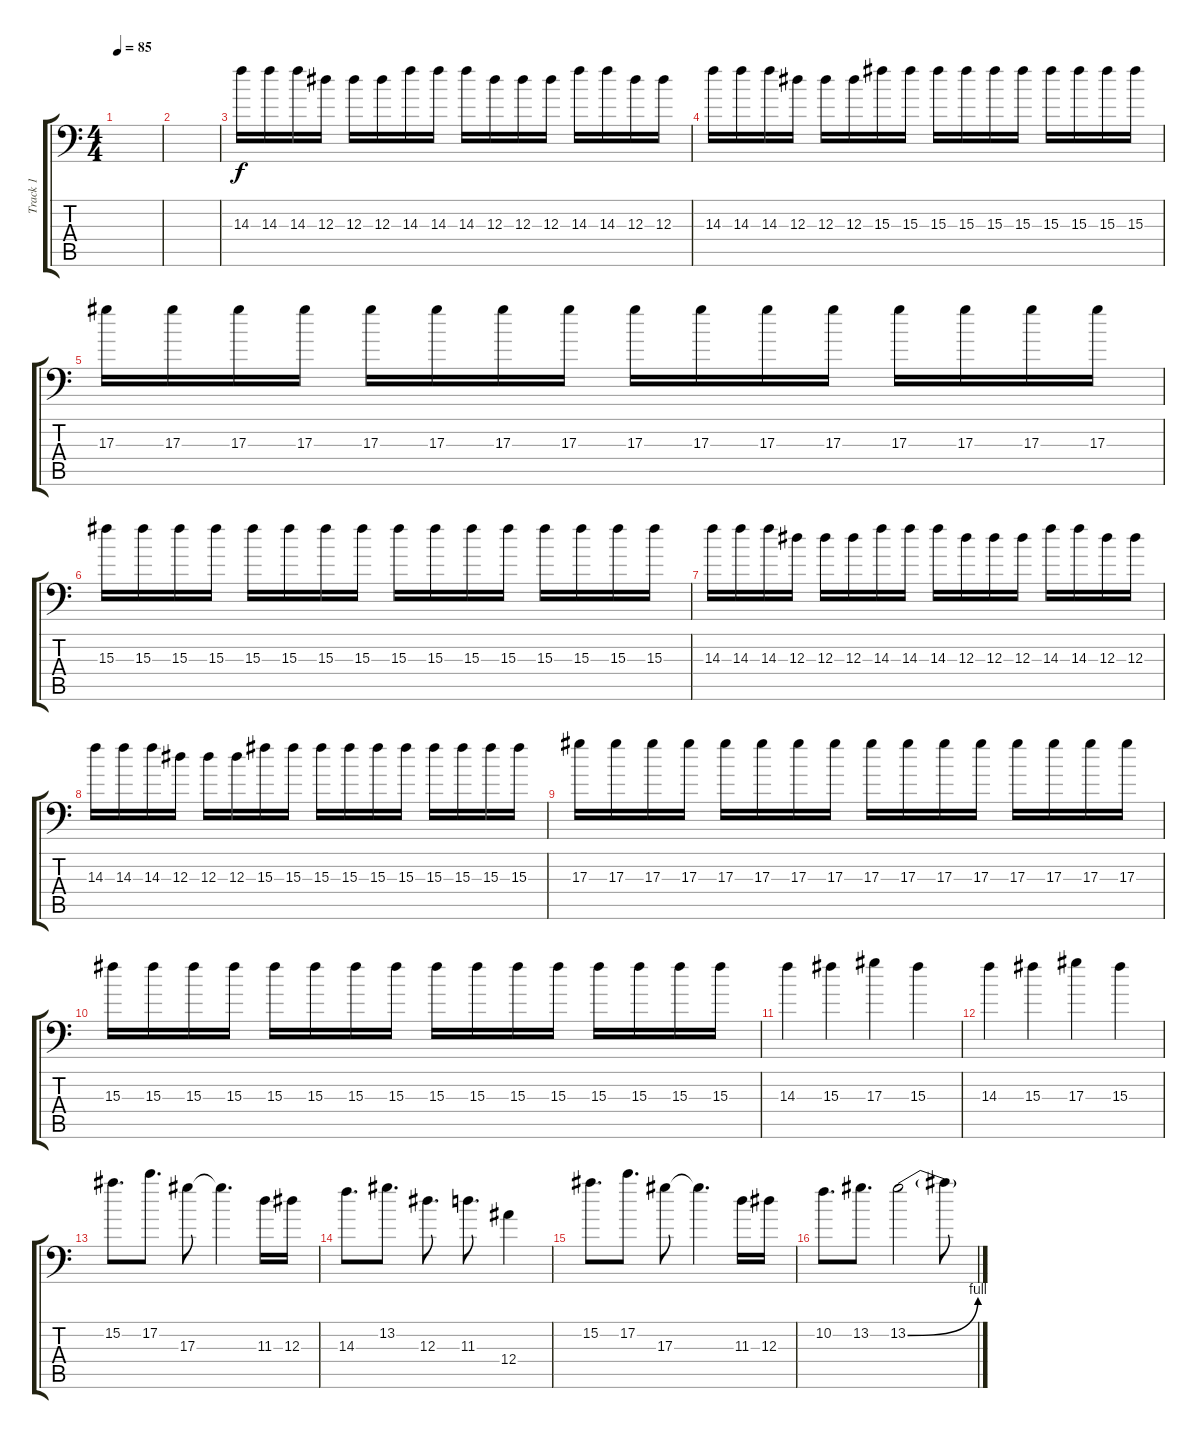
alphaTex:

\track ("Track 1" "Track 1") {instrument electricguitarjazz}
\staff {score tabs}
\tuning (C4 G3 Eb3 Bb2 F2 Bb1) {hide}
\ts (4 4)
\tempo 85
\clef f4
\ks c
|
|
14.3.16 14.3.16 14.3.16 12.3.16 12.3.16 12.3.16 14.3.16 14.3.16 14.3.16 12.3.16 12.3.16 12.3.16 14.3.16 14.3.16 12.3.16 12.3.16 |
14.3.16 14.3.16 14.3.16 12.3.16 12.3.16 12.3.16 15.3.16 15.3.16 15.3.16 15.3.16 15.3.16 15.3.16 15.3.16 15.3.16 15.3.16 15.3.16 |
17.3.16 17.3.16 17.3.16 17.3.16 17.3.16 17.3.16 17.3.16 17.3.16 17.3.16 17.3.16 17.3.16 17.3.16 17.3.16 17.3.16 17.3.16 17.3.16 |
15.3.16 15.3.16 15.3.16 15.3.16 15.3.16 15.3.16 15.3.16 15.3.16 15.3.16 15.3.16 15.3.16 15.3.16 15.3.16 15.3.16 15.3.16 15.3.16 |
14.3.16 14.3.16 14.3.16 12.3.16 12.3.16 12.3.16 14.3.16 14.3.16 14.3.16 12.3.16 12.3.16 12.3.16 14.3.16 14.3.16 12.3.16 12.3.16 |
14.3.16 14.3.16 14.3.16 12.3.16 12.3.16 12.3.16 15.3.16 15.3.16 15.3.16 15.3.16 15.3.16 15.3.16 15.3.16 15.3.16 15.3.16 15.3.16 |
17.3.16 17.3.16 17.3.16 17.3.16 17.3.16 17.3.16 17.3.16 17.3.16 17.3.16 17.3.16 17.3.16 17.3.16 17.3.16 17.3.16 17.3.16 17.3.16 |
15.3.16 15.3.16 15.3.16 15.3.16 15.3.16 15.3.16 15.3.16 15.3.16 15.3.16 15.3.16 15.3.16 15.3.16 15.3.16 15.3.16 15.3.16 15.3.16 |
14.3.4 15.3.4 17.3.4 15.3.4 |
14.3.4 15.3.4 17.3.4 15.3.4 |
15.2.8{d volume 13} 17.2.8{d} 17.3.8 17.3{t}.4{d} 11.3.16 12.3.16 |
14.3.8{d} 13.2.8{d} 12.3.8{d} 11.3.8{d} 12.4.4 |
15.2.8{d volume 13} 17.2.8{d} 17.3.8 17.3{t}.4{d} 11.3.16 12.3.16 |
10.2.8{d} 13.2.8{d} 13.2{be (bend 0 0 60 4)}.2 13.2{t}.8
